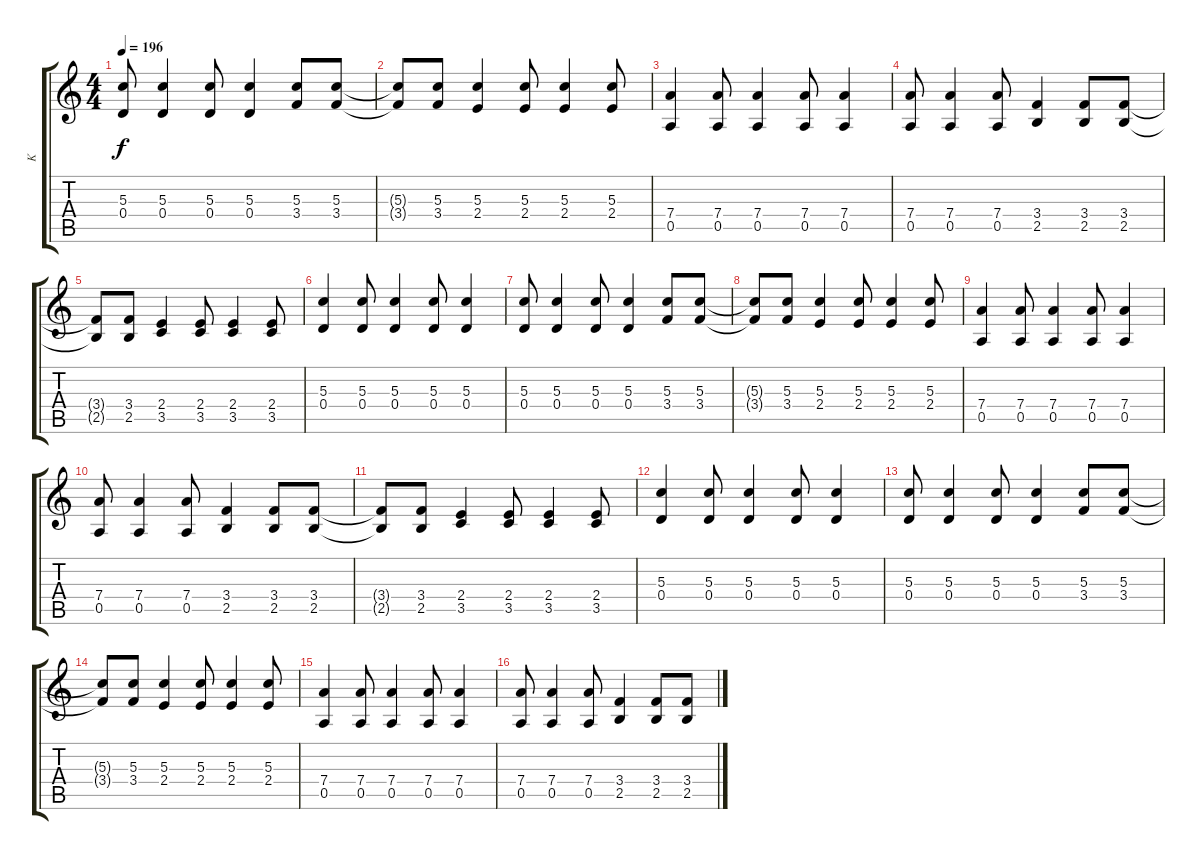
\track ("K" "K") {instrument overdrivenguitar}
\staff {score tabs}
\tuning (E4 B3 G3 D3 A2 E2) {hide}
\ts (4 4)
\tempo 196
\clef g2
\ks c
(5.3 0.4).8{dy f} (5.3 0.4).4 (5.3 0.4).8 (5.3 0.4).4 (5.3 3.4).8 (5.3 3.4).8 |
(5.3{t} 3.4{t}).8 (5.3 3.4).8 (5.3 2.4).4 (5.3 2.4).8 (5.3 2.4).4 (5.3 2.4).8 |
(7.4 0.5).4 (7.4 0.5).8 (7.4 0.5).4 (7.4 0.5).8 (7.4 0.5).4 |
(7.4 0.5).8 (7.4 0.5).4 (7.4 0.5).8 (3.4 2.5).4 (3.4 2.5).8 (3.4 2.5).8 |
(3.4{t} 2.5{t}).8 (3.4 2.5).8 (2.4 3.5).4 (2.4 3.5).8 (2.4 3.5).4 (2.4 3.5).8 |
(5.3 0.4).4 (5.3 0.4).8 (5.3 0.4).4{txt ""} (5.3 0.4).8 (5.3 0.4).4 |
(5.3 0.4).8 (5.3 0.4).4 (5.3 0.4).8 (5.3 0.4).4 (5.3 3.4).8 (5.3 3.4).8 |
(5.3{t} 3.4{t}).8 (5.3 3.4).8 (5.3 2.4).4 (5.3 2.4).8 (5.3 2.4).4 (5.3 2.4).8 |
(7.4 0.5).4 (7.4 0.5).8 (7.4 0.5).4 (7.4 0.5).8 (7.4 0.5).4 |
(7.4 0.5).8 (7.4 0.5).4 (7.4 0.5).8 (3.4 2.5).4 (3.4 2.5).8 (3.4 2.5).8 |
(3.4{t} 2.5{t}).8 (3.4 2.5).8 (2.4 3.5).4 (2.4 3.5).8 (2.4 3.5).4 (2.4 3.5).8 |
(5.3 0.4).4 (5.3 0.4).8 (5.3 0.4).4 (5.3 0.4).8 (5.3 0.4).4 |
(5.3 0.4).8 (5.3 0.4).4 (5.3 0.4).8 (5.3 0.4).4 (5.3 3.4).8 (5.3 3.4).8 |
(5.3{t} 3.4{t}).8 (5.3 3.4).8 (5.3 2.4).4 (5.3 2.4).8 (5.3 2.4).4 (5.3 2.4).8 |
(7.4 0.5).4 (7.4 0.5).8 (7.4 0.5).4 (7.4 0.5).8 (7.4 0.5).4 |
(7.4 0.5).8 (7.4 0.5).4 (7.4 0.5).8 (3.4 2.5).4 (3.4 2.5).8 (3.4 2.5).8
